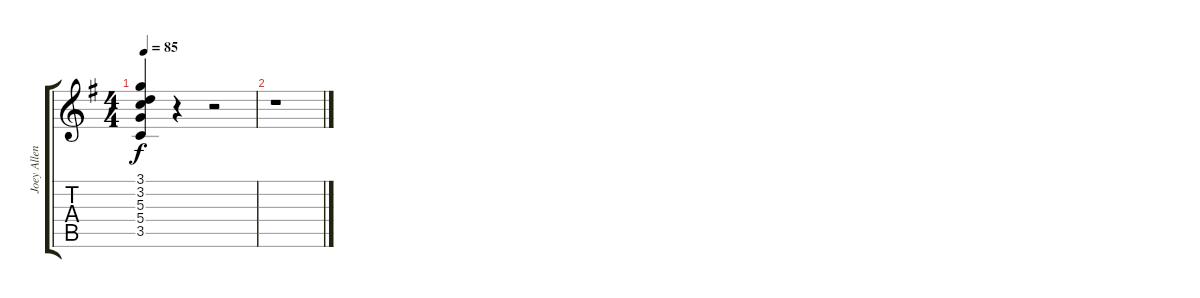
\track ("Joey Allen Rhy" "Joey Allen") {instrument distortionguitar}
\staff {score tabs}
\tuning (E4 B3 G3 D3 A2 E2) {hide}
\ts (4 4)
\tempo 85
\clef g2
\ks g
(3.1{t} 3.2{t} 5.3{t} 5.4{t} 3.5{t}).4{dy f} r.4 r.2 |
r.1
